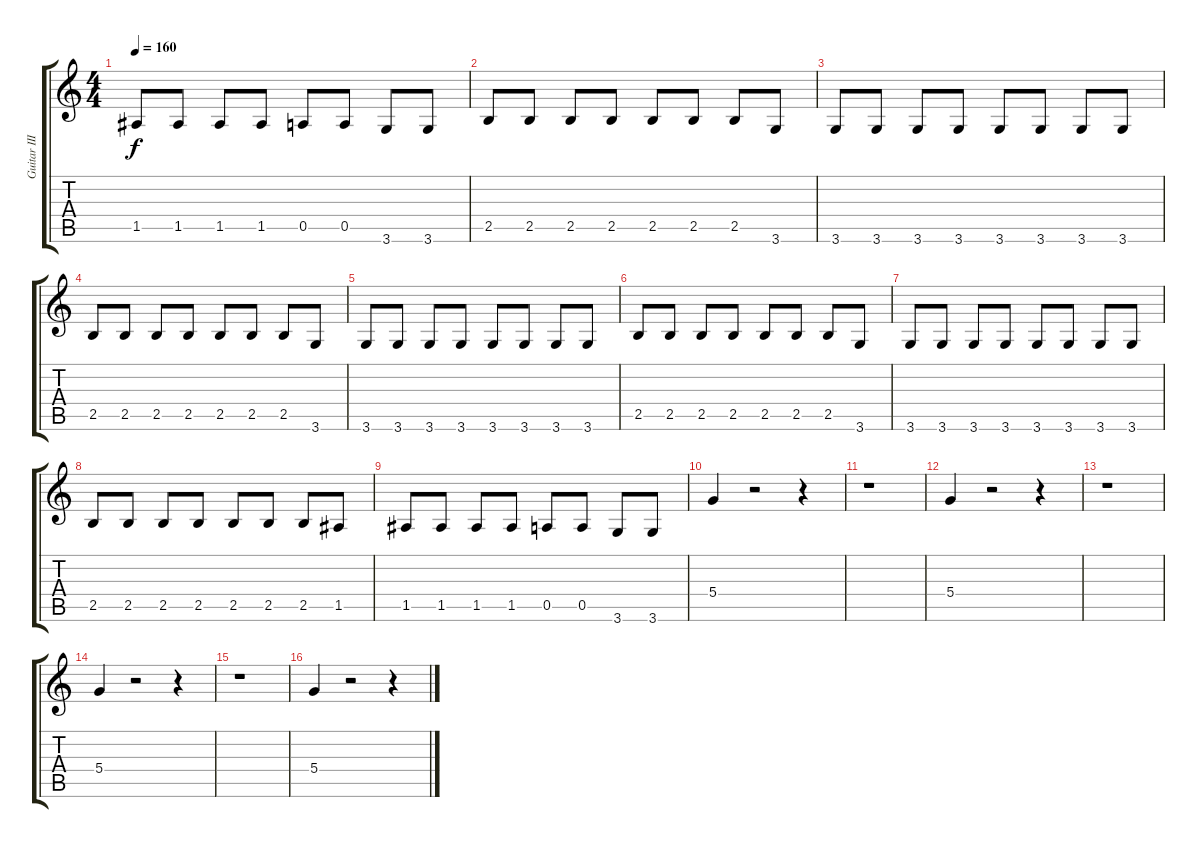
\track ("Guitar III" "Guitar III") {instrument electricguitarmuted}
\staff {score tabs}
\tuning (E4 B3 G3 D3 A2 E2) {hide}
\ts (4 4)
\tempo 160
\clef g2
\ks c
1.5.8{dy f} 1.5.8 1.5.8 1.5.8 0.5.8 0.5.8 3.6.8 3.6.8 |
2.5.8 2.5.8 2.5.8 2.5.8 2.5.8 2.5.8 2.5.8 3.6.8 |
3.6.8 3.6.8 3.6.8 3.6.8 3.6.8 3.6.8 3.6.8 3.6.8 |
2.5.8 2.5.8 2.5.8 2.5.8 2.5.8 2.5.8 2.5.8 3.6.8 |
3.6.8 3.6.8 3.6.8 3.6.8 3.6.8 3.6.8 3.6.8 3.6.8 |
2.5.8 2.5.8 2.5.8 2.5.8 2.5.8 2.5.8 2.5.8 3.6.8 |
3.6.8 3.6.8 3.6.8 3.6.8 3.6.8 3.6.8 3.6.8 3.6.8 |
2.5.8 2.5.8 2.5.8 2.5.8 2.5.8 2.5.8 2.5.8 1.5.8 |
1.5.8 1.5.8 1.5.8 1.5.8 0.5.8 0.5.8 3.6.8 3.6.8 |
5.4.4 r.2 r.4 |
r.1 |
5.4.4 r.2 r.4 |
r.1 |
5.4.4 r.2 r.4 |
r.1 |
5.4.4 r.2 r.4
